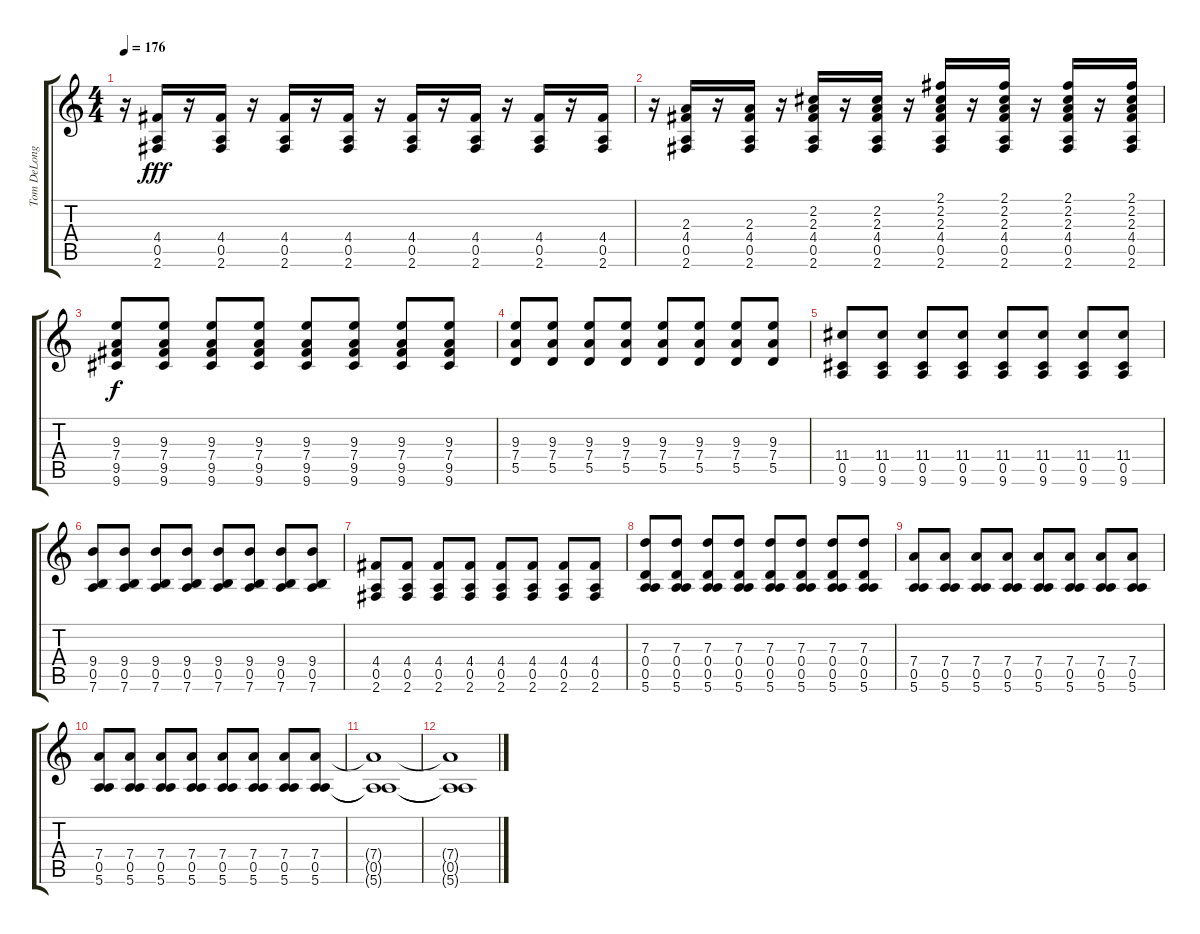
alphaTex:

\track ("Tom DeLonge - Guitar" "Tom DeLong") {instrument overdrivenguitar}
\staff {score tabs}
\tuning (E4 B3 G3 D3 A2 E2) {hide}
\ts (4 4)
\tempo 176
\clef g2
\ks c
r.16{dy fff volume 16 instrument overdrivenguitar} (4.4 0.5 2.6).16 r.16 (4.4 0.5 2.6).16 r.16 (4.4 0.5 2.6).16 r.16 (4.4 0.5 2.6).16 r.16 (4.4 0.5 2.6).16 r.16 (4.4 0.5 2.6).16 r.16 (4.4 0.5 2.6).16 r.16 (4.4 0.5 2.6).16 |
r.16 (2.3 4.4 0.5 2.6).16 r.16 (2.3 4.4 0.5 2.6).16 r.16 (2.2 2.3 4.4 0.5 2.6).16 r.16 (2.2 2.3 4.4 0.5 2.6).16 r.16 (2.1 2.2 2.3 4.4 0.5 2.6).16 r.16 (2.1 2.2 2.3 4.4 0.5 2.6).16 r.16 (2.1 2.2 2.3 4.4 0.5 2.6).16 r.16 (2.1 2.2 2.3 4.4 0.5 2.6).16 |
(9.3 7.4 9.5 9.6).8{dy f} (9.3 7.4 9.5 9.6).8 (9.3 7.4 9.5 9.6).8 (9.3 7.4 9.5 9.6).8 (9.3 7.4 9.5 9.6).8 (9.3 7.4 9.5 9.6).8 (9.3 7.4 9.5 9.6).8 (9.3 7.4 9.5 9.6).8 |
(9.3 7.4 5.5).8 (9.3 7.4 5.5).8 (9.3 7.4 5.5).8 (9.3 7.4 5.5).8 (9.3 7.4 5.5).8 (9.3 7.4 5.5).8 (9.3 7.4 5.5).8 (9.3 7.4 5.5).8 |
(11.4 0.5 9.6).8 (11.4 0.5 9.6).8 (11.4 0.5 9.6).8 (11.4 0.5 9.6).8 (11.4 0.5 9.6).8 (11.4 0.5 9.6).8 (11.4 0.5 9.6).8 (11.4 0.5 9.6).8 |
(9.4 0.5 7.6).8 (9.4 0.5 7.6).8 (9.4 0.5 7.6).8 (9.4 0.5 7.6).8 (9.4 0.5 7.6).8 (9.4 0.5 7.6).8 (9.4 0.5 7.6).8 (9.4 0.5 7.6).8 |
(4.4 0.5 2.6).8 (4.4 0.5 2.6).8 (4.4 0.5 2.6).8 (4.4 0.5 2.6).8 (4.4 0.5 2.6).8 (4.4 0.5 2.6).8 (4.4 0.5 2.6).8 (4.4 0.5 2.6).8 |
(7.3 0.4 0.5 5.6).8 (7.3 0.4 0.5 5.6).8 (7.3 0.4 0.5 5.6).8 (7.3 0.4 0.5 5.6).8 (7.3 0.4 0.5 5.6).8 (7.3 0.4 0.5 5.6).8 (7.3 0.4 0.5 5.6).8 (7.3 0.4 0.5 5.6).8 |
(7.4 0.5 5.6).8 (7.4 0.5 5.6).8 (7.4 0.5 5.6).8 (7.4 0.5 5.6).8 (7.4 0.5 5.6).8 (7.4 0.5 5.6).8 (7.4 0.5 5.6).8 (7.4 0.5 5.6).8 |
(7.4 0.5 5.6).8 (7.4 0.5 5.6).8 (7.4 0.5 5.6).8 (7.4 0.5 5.6).8 (7.4 0.5 5.6).8 (7.4 0.5 5.6).8 (7.4 0.5 5.6).8 (7.4 0.5 5.6).8 |
(7.4{t} 0.5{t} 5.6{t}).1 |
(7.4{t} 0.5{t} 5.6{t}).1
